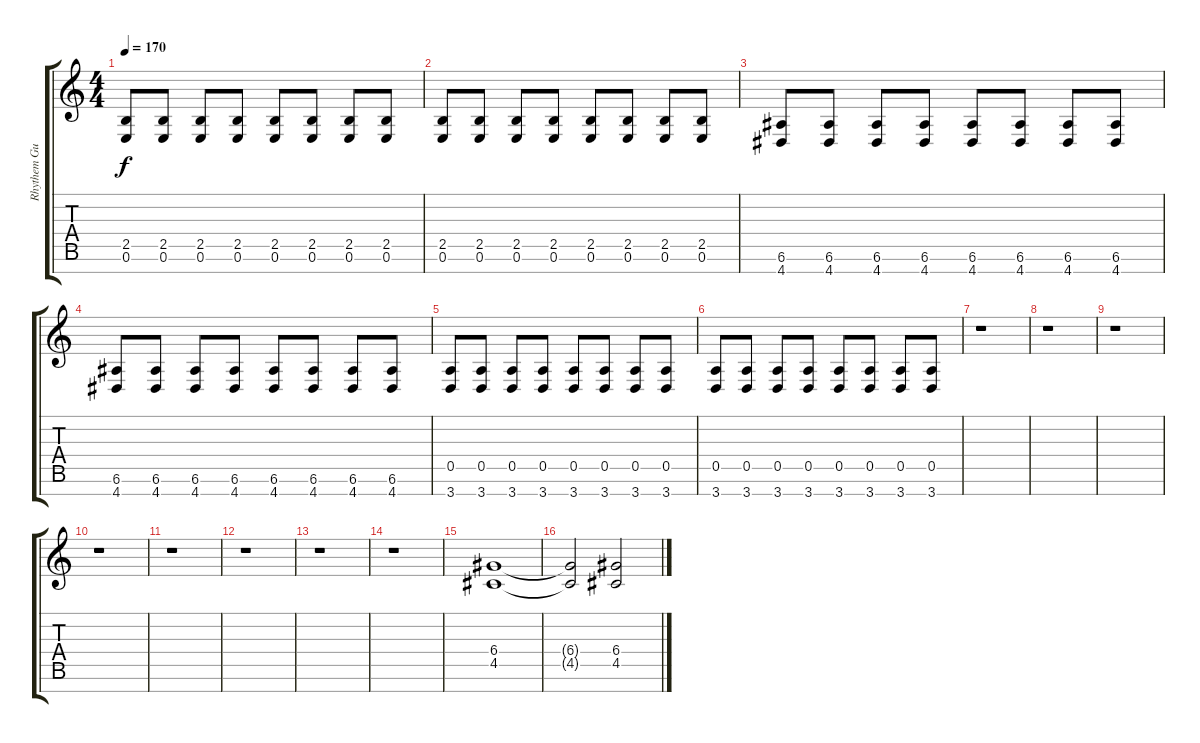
\track ("Rhythem Guit. 1" "Rhythem Gu") {instrument distortionguitar}
\staff {score tabs}
\tuning (E4 B3 G3 D3 A2 E2 B1) {hide}
\ts (4 4)
\tempo 170
\clef g2
\ks c
(2.5 0.6).8{dy f} (2.5 0.6).8 (2.5 0.6).8 (2.5 0.6).8 (2.5 0.6).8 (2.5 0.6).8 (2.5 0.6).8 (2.5 0.6).8 |
(2.5 0.6).8 (2.5 0.6).8 (2.5 0.6).8 (2.5 0.6).8 (2.5 0.6).8 (2.5 0.6).8 (2.5 0.6).8 (2.5 0.6).8 |
(6.6 4.7).8 (6.6 4.7).8 (6.6 4.7).8 (6.6 4.7).8 (6.6 4.7).8 (6.6 4.7).8 (6.6 4.7).8 (6.6 4.7).8 |
(6.6 4.7).8 (6.6 4.7).8 (6.6 4.7).8 (6.6 4.7).8 (6.6 4.7).8 (6.6 4.7).8 (6.6 4.7).8 (6.6 4.7).8 |
(0.5 3.7).8 (0.5 3.7).8 (0.5 3.7).8 (0.5 3.7).8 (0.5 3.7).8 (0.5 3.7).8 (0.5 3.7).8 (0.5 3.7).8 |
(0.5 3.7).8 (0.5 3.7).8 (0.5 3.7).8 (0.5 3.7).8 (0.5 3.7).8 (0.5 3.7).8 (0.5 3.7).8 (0.5 3.7).8 |
r.1 |
r.1 |
r.1 |
r.1 |
r.1 |
r.1 |
r.1 |
r.1 |
(6.4 4.5).1 |
(6.4{t} 4.5{t}).2 (6.4 4.5).2
